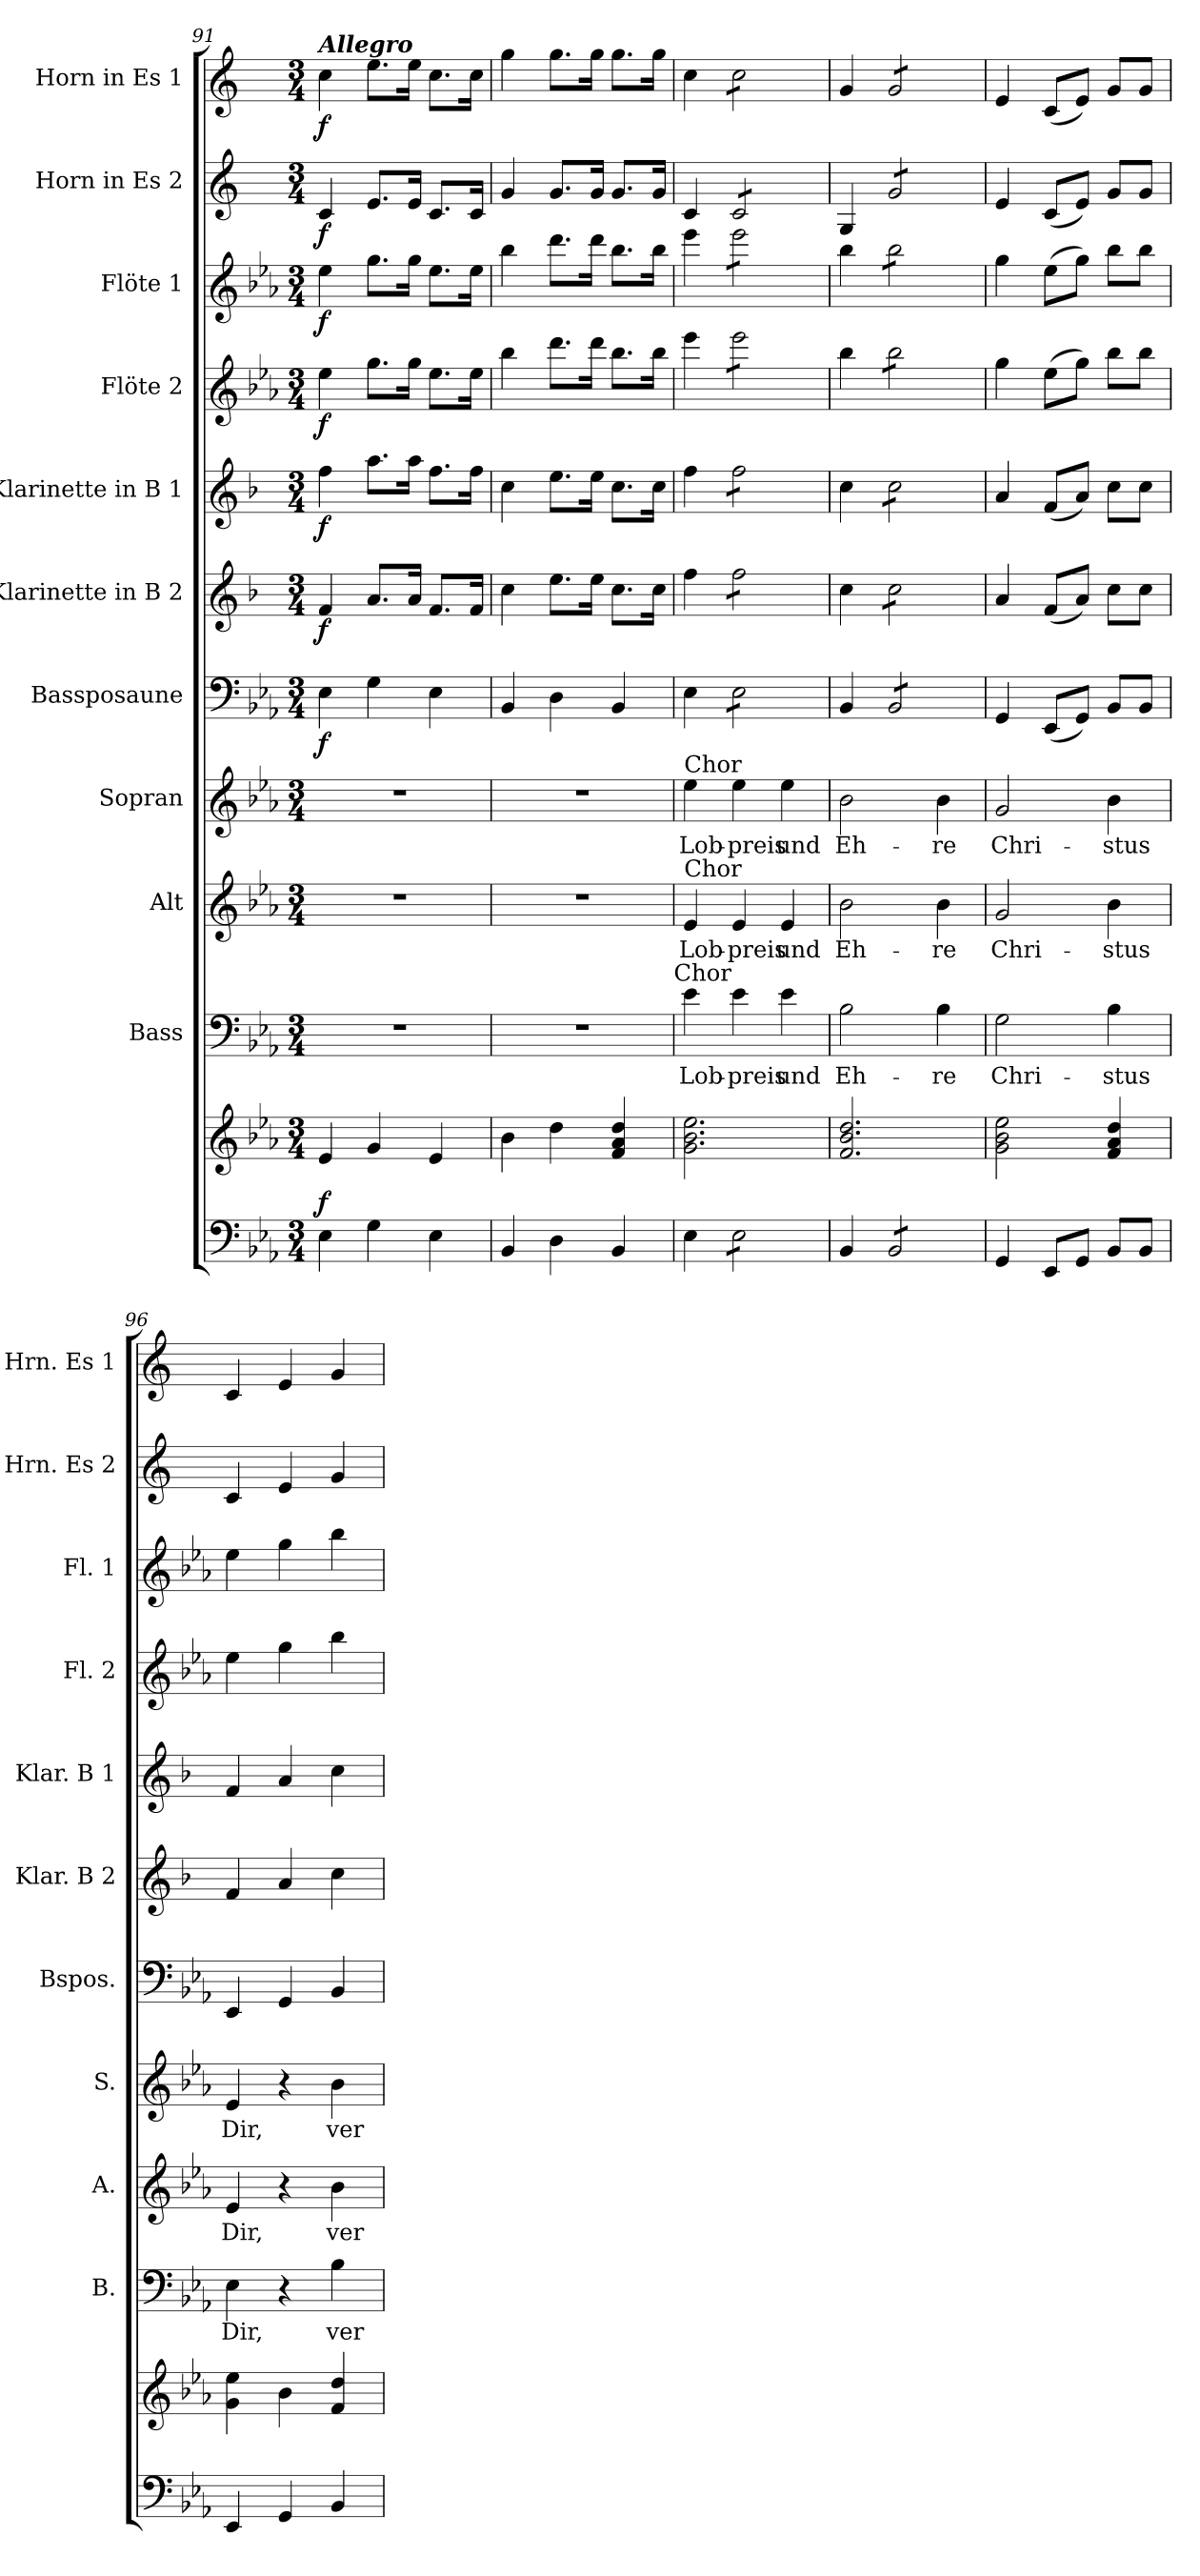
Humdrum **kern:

**kern	**kern	**dynam	**kern	**text	**kern	**text	**kern	**text	**kern	**dynam	**kern	**dynam	**kern	**dynam	**kern	**dynam	**kern	**dynam	**kern	**dynam	**kern	**dynam
*part11	*part11	*part11	*part10	*part10	*part9	*part9	*part8	*part8	*part7	*part7	*part6	*part6	*part5	*part5	*part4	*part4	*part3	*part3	*part2	*part2	*part1	*part1
*staff12	*staff11	*staff11/12	*staff10	*staff10	*staff9	*staff9	*staff8	*staff8	*staff7	*staff7	*staff6	*staff6	*staff5	*staff5	*staff4	*staff4	*staff3	*staff3	*staff2	*staff2	*staff1	*staff1
*	*	*	*I"Bass	*	*I"Alt	*	*I"Sopran	*	*I"Bassposaune	*	*I"Klarinette in B 2	*	*I"Klarinette in B 1	*	*I"Flöte 2	*	*I"Flöte 1	*	*I"Horn in Es 2	*	*I"Horn in Es 1	*
*	*	*	*I'B.	*	*I'A.	*	*I'S.	*	*I'Bspos.	*	*I'Klar. B 2	*	*I'Klar. B 1	*	*I'Fl. 2	*	*I'Fl. 1	*	*I'Hrn. Es 2	*	*I'Hrn. Es 1	*
!!LO:PB:g=z
*clefF4	*clefG2	*	*clefF4	*	*clefG2	*	*clefG2	*	*clefF4	*	*clefG2	*	*clefG2	*	*clefG2	*	*clefG2	*	*clefG2	*	*clefG2	*
*	*	*	*	*	*	*	*	*	*	*	*ITrd1c2	*	*ITrd1c2	*	*	*	*	*	*ITrd5c9	*	*ITrd5c9	*
*k[b-e-a-]	*k[b-e-a-]	*	*k[b-e-a-]	*	*k[b-e-a-]	*	*k[b-e-a-]	*	*k[b-e-a-]	*	*k[b-e-a-]	*	*k[b-e-a-]	*	*k[b-e-a-]	*	*k[b-e-a-]	*	*k[b-e-a-]	*	*k[b-e-a-]	*
*E-:	*E-:	*	*E-:	*	*E-:	*	*E-:	*	*E-:	*	*E-:	*	*E-:	*	*E-:	*	*E-:	*	*E-:	*	*E-:	*
*M3/4	*M3/4	*	*M3/4	*	*M3/4	*	*M3/4	*	*M3/4	*	*M3/4	*	*M3/4	*	*M3/4	*	*M3/4	*	*M3/4	*	*M3/4	*
=91	=91	=91	=91	=91	=91	=91	=91	=91	=91	=91	=91	=91	=91	=91	=91	=91	=91	=91	=91	=91	=91	=91
!	!	!	!	!	!	!	!	!	!	!	!	!	!	!	!	!	!	!	!	!	!LO:TX:a:Bi:t=Allegro	!
!	!	!LO:DY:a=2	!	!	!	!	!	!	!	!LO:DY:b	!	!LO:DY:b	!	!LO:DY:b	!	!LO:DY:b	!	!LO:DY:b	!	!LO:DY:b	!	!LO:DY:b
4E-\	4e-/	f	2.r	.	2.r	.	2.r	.	4E-\	f	4e-/	f	4ee-\	f	4ee-\	f	4ee-\	f	4E-/	f	4e-\	f
4G\	4g/	.	.	.	.	.	.	.	4G\	.	8.g/L	.	8.gg\L	.	8.gg\L	.	8.gg\L	.	8.G/L	.	8.g\L	.
.	.	.	.	.	.	.	.	.	.	.	16g/Jk	.	16gg\Jk	.	16gg\Jk	.	16gg\Jk	.	16G/Jk	.	16g\Jk	.
4E-\	4e-/	.	.	.	.	.	.	.	4E-\	.	8.e-/L	.	8.ee-\L	.	8.ee-\L	.	8.ee-\L	.	8.E-/L	.	8.e-\L	.
.	.	.	.	.	.	.	.	.	.	.	16e-/Jk	.	16ee-\Jk	.	16ee-\Jk	.	16ee-\Jk	.	16E-/Jk	.	16e-\Jk	.
=92	=92	=92	=92	=92	=92	=92	=92	=92	=92	=92	=92	=92	=92	=92	=92	=92	=92	=92	=92	=92	=92	=92
4BB-/	4b-\	.	2.r	.	2.r	.	2.r	.	4BB-/	.	4b-\	.	4b-\	.	4bb-\	.	4bb-\	.	4B-/	.	4b-\	.
4D\	4dd\	.	.	.	.	.	.	.	4D\	.	8.dd\L	.	8.dd\L	.	8.ddd\L	.	8.ddd\L	.	8.B-/L	.	8.b-\L	.
.	.	.	.	.	.	.	.	.	.	.	16dd\Jk	.	16dd\Jk	.	16ddd\Jk	.	16ddd\Jk	.	16B-/Jk	.	16b-\Jk	.
4BB-/	4f/ 4a-/ 4dd/	.	.	.	.	.	.	.	4BB-/	.	8.b-\L	.	8.b-\L	.	8.bb-\L	.	8.bb-\L	.	8.B-/L	.	8.b-\L	.
.	.	.	.	.	.	.	.	.	.	.	16b-\Jk	.	16b-\Jk	.	16bb-\Jk	.	16bb-\Jk	.	16B-/Jk	.	16b-\Jk	.
!	!	!	!LO:TX:a:t=Chor	!	!	!	!	!	!	!	!	!	!	!	!	!	!	!	!	!	!	!
=93	=93	=93	=93	=93	=93	=93	=93	=93	=93	=93	=93	=93	=93	=93	=93	=93	=93	=93	=93	=93	=93	=93
!	!	!	!	!	!	!	!LO:TX:a:t=Chor	!	!	!	!	!	!	!	!	!	!	!	!	!	!	!
!	!	!	!	!	!LO:TX:a:t=Chor	!	!	!	!	!	!	!	!	!	!	!	!	!	!	!	!	!
!	!	!	!	!LO:LY:b	!	!LO:LY:b	!	!LO:LY:b	!	!	!	!	!	!	!	!	!	!	!	!	!	!
4E-\	2.g\ 2.b-\ 2.ee-\	.	4e-\	Lob-	4e-/	Lob-	4ee-\	Lob-	4E-\	.	4ee-\	.	4ee-\	.	4eee-\	.	4eee-\	.	4E-/	.	4e-\	.
!	!	!	!	!LO:LY:b	!	!LO:LY:b	!	!LO:LY:b	!	!	!	!	!	!	!	!	!	!	!	!	!	!
*tremolo	*	*	*	*	*	*	*	*	*	*	*	*	*	*	*	*	*	*	*	*	*	*
*	*	*	*	*	*	*	*	*	*tremolo	*	*	*	*	*	*	*	*	*	*	*	*	*
*	*	*	*	*	*	*	*	*	*	*	*tremolo	*	*	*	*	*	*	*	*	*	*	*
*	*	*	*	*	*	*	*	*	*	*	*	*	*tremolo	*	*	*	*	*	*	*	*	*
*	*	*	*	*	*	*	*	*	*	*	*	*	*	*	*tremolo	*	*	*	*	*	*	*
*	*	*	*	*	*	*	*	*	*	*	*	*	*	*	*	*	*tremolo	*	*	*	*	*
*	*	*	*	*	*	*	*	*	*	*	*	*	*	*	*	*	*	*	*tremolo	*	*	*
*	*	*	*	*	*	*	*	*	*	*	*	*	*	*	*	*	*	*	*	*	*tremolo	*
8E-\L	.	.	4e-\	-preis	4e-/	-preis	4ee-\	-preis	8E-\L	.	8ee-\L	.	8ee-\L	.	8eee-\L	.	8eee-\L	.	8E-/L	.	8e-\L	.
8E-\	.	.	.	.	.	.	.	.	8E-\	.	8ee-\	.	8ee-\	.	8eee-\	.	8eee-\	.	8E-/	.	8e-\	.
!	!	!	!	!LO:LY:b	!	!LO:LY:b	!	!LO:LY:b	!	!	!	!	!	!	!	!	!	!	!	!	!	!
8E-\	.	.	4e-\	und	4e-/	und	4ee-\	und	8E-\	.	8ee-\	.	8ee-\	.	8eee-\	.	8eee-\	.	8E-/	.	8e-\	.
8E-\J	.	.	.	.	.	.	.	.	8E-\J	.	8ee-\J	.	8ee-\J	.	8eee-\J	.	8eee-\J	.	8E-/J	.	8e-\J	.
*	*	*	*	*	*	*	*	*	*	*	*	*	*	*	*	*	*	*	*	*	*Xtremolo	*
*	*	*	*	*	*	*	*	*	*	*	*	*	*	*	*	*	*	*	*Xtremolo	*	*	*
*	*	*	*	*	*	*	*	*	*	*	*	*	*	*	*	*	*Xtremolo	*	*	*	*	*
*	*	*	*	*	*	*	*	*	*	*	*	*	*	*	*Xtremolo	*	*	*	*	*	*	*
*	*	*	*	*	*	*	*	*	*	*	*	*	*Xtremolo	*	*	*	*	*	*	*	*	*
*	*	*	*	*	*	*	*	*	*	*	*Xtremolo	*	*	*	*	*	*	*	*	*	*	*
*	*	*	*	*	*	*	*	*	*Xtremolo	*	*	*	*	*	*	*	*	*	*	*	*	*
*Xtremolo	*	*	*	*	*	*	*	*	*	*	*	*	*	*	*	*	*	*	*	*	*	*
=94	=94	=94	=94	=94	=94	=94	=94	=94	=94	=94	=94	=94	=94	=94	=94	=94	=94	=94	=94	=94	=94	=94
!	!	!	!	!LO:LY:b	!	!LO:LY:b	!	!LO:LY:b	!	!	!	!	!	!	!	!	!	!	!	!	!	!
4BB-/	2.f/ 2.b-/ 2.dd/	.	2B-\	Eh-	2b-\	Eh-	2b-\	Eh-	4BB-/	.	4b-\	.	4b-\	.	4bb-\	.	4bb-\	.	4BB-/	.	4B-/	.
*tremolo	*	*	*	*	*	*	*	*	*	*	*	*	*	*	*	*	*	*	*	*	*	*
*	*	*	*	*	*	*	*	*	*tremolo	*	*	*	*	*	*	*	*	*	*	*	*	*
*	*	*	*	*	*	*	*	*	*	*	*tremolo	*	*	*	*	*	*	*	*	*	*	*
*	*	*	*	*	*	*	*	*	*	*	*	*	*tremolo	*	*	*	*	*	*	*	*	*
*	*	*	*	*	*	*	*	*	*	*	*	*	*	*	*tremolo	*	*	*	*	*	*	*
*	*	*	*	*	*	*	*	*	*	*	*	*	*	*	*	*	*tremolo	*	*	*	*	*
*	*	*	*	*	*	*	*	*	*	*	*	*	*	*	*	*	*	*	*tremolo	*	*	*
*	*	*	*	*	*	*	*	*	*	*	*	*	*	*	*	*	*	*	*	*	*tremolo	*
8BB-/L	.	.	.	.	.	.	.	.	8BB-/L	.	8b-\L	.	8b-\L	.	8bb-\L	.	8bb-\L	.	8B-/L	.	8B-/L	.
8BB-/	.	.	.	.	.	.	.	.	8BB-/	.	8b-\	.	8b-\	.	8bb-\	.	8bb-\	.	8B-/	.	8B-/	.
!	!	!	!	!LO:LY:b	!	!LO:LY:b	!	!LO:LY:b	!	!	!	!	!	!	!	!	!	!	!	!	!	!
8BB-/	.	.	4B-\	-re	4b-\	-re	4b-\	-re	8BB-/	.	8b-\	.	8b-\	.	8bb-\	.	8bb-\	.	8B-/	.	8B-/	.
8BB-/J	.	.	.	.	.	.	.	.	8BB-/J	.	8b-\J	.	8b-\J	.	8bb-\J	.	8bb-\J	.	8B-/J	.	8B-/J	.
*	*	*	*	*	*	*	*	*	*	*	*	*	*	*	*	*	*	*	*	*	*Xtremolo	*
*	*	*	*	*	*	*	*	*	*	*	*	*	*	*	*	*	*	*	*Xtremolo	*	*	*
*	*	*	*	*	*	*	*	*	*	*	*	*	*	*	*	*	*Xtremolo	*	*	*	*	*
*	*	*	*	*	*	*	*	*	*	*	*	*	*	*	*Xtremolo	*	*	*	*	*	*	*
*	*	*	*	*	*	*	*	*	*	*	*	*	*Xtremolo	*	*	*	*	*	*	*	*	*
*	*	*	*	*	*	*	*	*	*	*	*Xtremolo	*	*	*	*	*	*	*	*	*	*	*
*	*	*	*	*	*	*	*	*	*Xtremolo	*	*	*	*	*	*	*	*	*	*	*	*	*
*Xtremolo	*	*	*	*	*	*	*	*	*	*	*	*	*	*	*	*	*	*	*	*	*	*
=95	=95	=95	=95	=95	=95	=95	=95	=95	=95	=95	=95	=95	=95	=95	=95	=95	=95	=95	=95	=95	=95	=95
!	!	!	!	!LO:LY:b	!	!LO:LY:b	!	!LO:LY:b	!	!	!	!	!	!	!	!	!	!	!	!	!	!
4GG/	2g\ 2b-\ 2ee-\	.	2G\	Chri-	2g/	Chri-	2g/	Chri-	4GG/	.	4g/	.	4g/	.	4gg\	.	4gg\	.	4G/	.	4G/	.
8EE-/L	.	.	.	.	.	.	.	.	(<8EE-/L	.	(<8e-/L	.	(<8e-/L	.	(>8ee-\L	.	(>8ee-\L	.	(<8E-/L	.	(<8E-/L	.
8GG/J	.	.	.	.	.	.	.	.	8GG/J)	.	8g/J)	.	8g/J)	.	8gg\J)	.	8gg\J)	.	8G/J)	.	8G/J)	.
!	!	!	!	!LO:LY:b	!	!LO:LY:b	!	!LO:LY:b	!	!	!	!	!	!	!	!	!	!	!	!	!	!
8BB-/L	4f/ 4a-/ 4dd/	.	4B-\	-stus	4b-\	-stus	4b-\	-stus	8BB-/L	.	8b-\L	.	8b-\L	.	8bb-\L	.	8bb-\L	.	8B-/L	.	8B-/L	.
8BB-/J	.	.	.	.	.	.	.	.	8BB-/J	.	8b-\J	.	8b-\J	.	8bb-\J	.	8bb-\J	.	8B-/J	.	8B-/J	.
!!LO:PB:g=z
=96	=96	=96	=96	=96	=96	=96	=96	=96	=96	=96	=96	=96	=96	=96	=96	=96	=96	=96	=96	=96	=96	=96
!	!	!	!	!LO:LY:b	!	!LO:LY:b	!	!LO:LY:b	!	!	!	!	!	!	!	!	!	!	!	!	!	!
4EE-/	4g\ 4ee-\	.	4E-\	Dir,	4e-/	Dir,	4e-/	Dir,	4EE-/	.	4e-/	.	4e-/	.	4ee-\	.	4ee-\	.	4E-/	.	4E-/	.
4GG/	4b-\	.	4r	.	4r	.	4r	.	4GG/	.	4g/	.	4g/	.	4gg\	.	4gg\	.	4G/	.	4G/	.
!	!	!	!	!LO:LY:b	!	!LO:LY:b	!	!LO:LY:b	!	!	!	!	!	!	!	!	!	!	!	!	!	!
4BB-/	4f/ 4dd/	.	4B-\	ver-	4b-\	ver-	4b-\	ver-	4BB-/	.	4b-\	.	4b-\	.	4bb-\	.	4bb-\	.	4B-/	.	4B-/	.
=	=	=	=	=	=	=	=	=	=	=	=	=	=	=	=	=	=	=	=	=	=	=
*-	*-	*-	*-	*-	*-	*-	*-	*-	*-	*-	*-	*-	*-	*-	*-	*-	*-	*-	*-	*-	*-	*-
